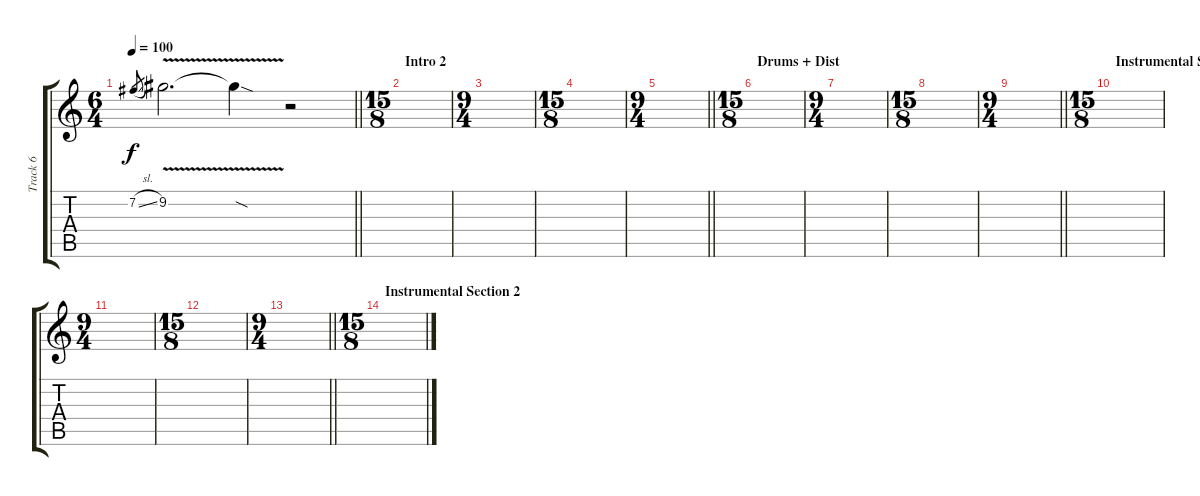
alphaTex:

\track ("Track 6" "Track 6") {instrument distortionguitar}
\staff {score tabs}
\tuning (E4 B3 G3 D3 A2 E2) {hide}
\ts (6 4)
\tempo 100
\clef g2
\barLineRight lightlight
\ks c
7.2{sl}.8{gr dy f} 9.2{v}.2{d} 9.2{sod t}.4 r.2 |
\ts (15 8)
\section ("" "Intro 2")
|
\ts (9 4)
|
\ts (15 8)
|
\ts (9 4)
\barLineRight lightlight
|
\ts (15 8)
\section ("" "Drums + Dist")
|
\ts (9 4)
|
\ts (15 8)
|
\ts (9 4)
\barLineRight lightlight
|
\ts (15 8)
\section ("" "Instrumental Section 1")
|
\ts (9 4)
|
\ts (15 8)
|
\ts (9 4)
\barLineRight lightlight
|
\ts (15 8)
\section ("" "Instrumental Section 2")
